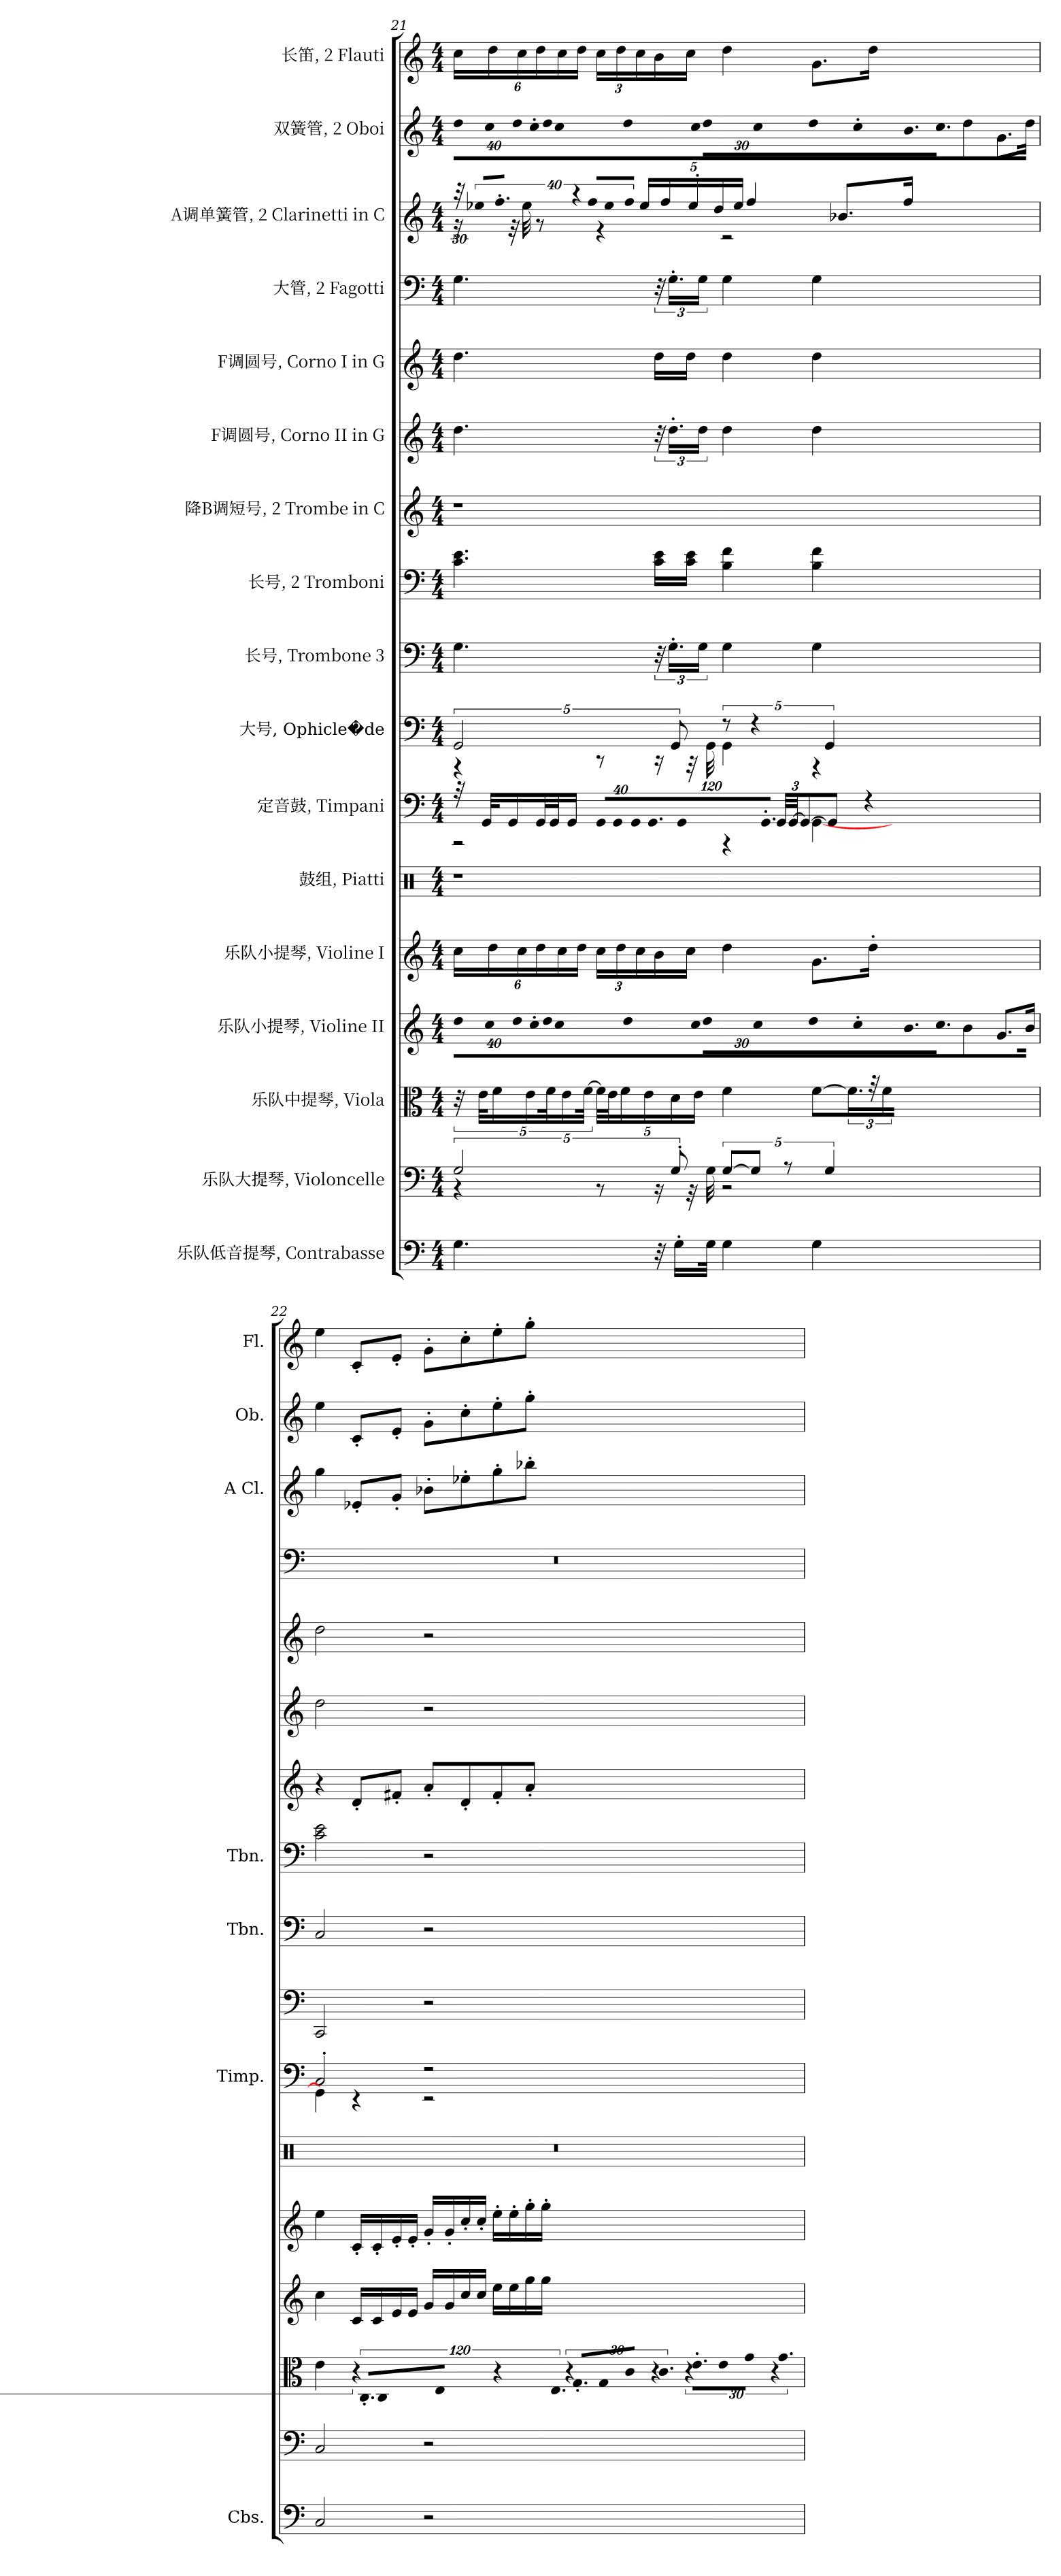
**kern	**kern	**kern	**kern	**kern	**kern	**kern	**kern	**kern	**kern	**kern	**kern	**kern	**kern	**kern	**kern	**kern
*part17	*part16	*part15	*part14	*part13	*part12	*part11	*part10	*part9	*part8	*part7	*part6	*part5	*part4	*part3	*part2	*part1
*staff17	*staff16	*staff15	*staff14	*staff13	*staff12	*staff11	*staff10	*staff9	*staff8	*staff7	*staff6	*staff5	*staff4	*staff3	*staff2	*staff1
*I"乐队低音提琴, Contrabasse	*I"乐队大提琴, Violoncelle	*I"乐队中提琴, Viola	*I"乐队小提琴, Violine II	*I"乐队小提琴, Violine I	*I"鼓组, Piatti	*I"定音鼓, Timpani	*I"大号, Ophicle�de	*I"长号, Trombone 3	*I"长号, 2 Tromboni	*I"降B调短号, 2 Trombe in C	*I"F调圆号, Corno II in G	*I"F调圆号, Corno I in G	*I"大管, 2 Fagotti	*I"A调单簧管, 2 Clarinetti in C	*I"双簧管, 2 Oboi	*I"长笛, 2 Flauti
*I'Cbs.	*	*	*	*	*	*I'Timp.	*	*I'Tbn.	*I'Tbn.	*	*	*	*	*I'A Cl.	*I'Ob.	*I'Fl.
!!LO:PB:g=z
*clefF4	*clefF4	*clefC3	*clefG2	*clefG2	*clefX	*clefF4	*clefF4	*clefF4	*clefF4	*clefG2	*clefG2	*clefG2	*clefF4	*clefG2	*clefG2	*clefG2
*ITrd7c12	*	*	*	*	*	*	*	*	*	*ITrd1c2	*ITrd4c7	*ITrd4c7	*	*ITrd2c3	*	*
*k[]	*k[]	*k[]	*k[]	*k[]	*k[]	*k[]	*k[]	*k[]	*k[]	*k[b-e-]	*k[b-]	*k[b-]	*k[]	*k[f#c#g#]	*k[]	*k[]
*M4/4	*M4/4	*M4/4	*M4/4	*M4/4	*M4/4	*M4/4	*M4/4	*M4/4	*M4/4	*M4/4	*M4/4	*M4/4	*M4/4	*M4/4	*M4/4	*M4/4
*MM162	*MM162	*MM162	*MM162	*MM162	*MM162	*MM162	*MM162	*MM162	*MM162	*MM162	*MM162	*MM162	*MM162	*MM162	*MM162	*MM162
=21	=21	=21	=21	=21	=21	=21	=21	=21	=21	=21	=21	=21	=21	=21	=21	=21
*	*^	*	*	*	*	*	*	*	*	*	*	*	*	*	*	*
*	*	*	*	*Xbrackettup	*	*	*	*	*	*	*	*	*	*	*	*	*
!	!	!	!	!LO:N:vis=32	!	!	!	!	!	!	!	!	!	!	!	!	!
*	*	*	*	*	*Xbrackettup	*	*	*	*	*	*	*	*	*	*	*	*
*	*	*	*	*	*	*	*^	*^	*	*	*	*	*	*	*	*	*
!	!	!	!	!	!	!	!	!	!	!	!	!	!	!	!	!	!LO:N:vis=64	!	!
*	*	*	*	*	*	*	*	*	*	*	*	*	*	*	*	*	*^	*	*
*	*	*	*	*	*	*	*	*	*	*	*	*	*	*	*	*	*	*	*Xbrackettup	*
!	!	!	!	!	!	!	!	!	!	!	!	!	!	!	!	!	!	!	!LO:N:vis=32	!
*	*	*	*	*	*	*	*	*	*	*	*	*	*	*	*	*	*	*	*	*Xbrackettup
4.GG\	5%2G/	4r	40r	640%23dd\LLL	24cc\LL	1r	32r	2r	5%2GG/	4r	4.G\	4.c\ 4.e\	1r	4.g\	4.g\	4.G\	960%17r	16r	640%23dd\LLL	24cc\LL
!	!	!	!	!	!	!	!	!	!	!	!	!	!	!	!	!	!LO:N:vis=32	!	!	!
.	.	.	.	.	.	.	.	.	.	.	.	.	.	.	.	.	640%23ccn/LLL	.	.	.
.	.	.	40e\KLL	.	.	.	.	.	.	.	.	.	.	.	.	.	.	.	.	.
.	.	.	.	.	.	.	32GG/KLL	.	.	.	.	.	.	.	.	.	.	.	.	.
!	!	!	!	!LO:N:vis=32	!	!	!	!	!	!	!	!	!	!	!	!	!	!	!LO:N:vis=32	!
.	.	.	.	640%23cc\	.	.	.	.	.	.	.	.	.	.	.	.	.	.	640%23cc\	.
.	.	.	.	.	24dd\	.	.	.	.	.	.	.	.	.	.	.	.	.	.	24dd\
.	.	.	20f\	.	.	.	.	.	.	.	.	.	.	.	.	.	.	.	.	.
!	!	!	!	!	!	!	!	!	!	!	!	!	!	!	!	!	!LO:N:vis=32.	!	!	!
.	.	.	.	.	.	.	.	.	.	.	.	.	.	.	.	.	1920%103dd'/JJJ	.	.	.
.	.	.	.	.	.	.	16GG/	.	.	.	.	.	.	.	.	.	.	32r	.	.
!	!	!	!	!LO:N:vis=32	!	!	!	!	!	!	!	!	!	!	!	!	!	!	!LO:N:vis=32	!
.	.	.	.	640%23dd\	.	.	.	.	.	.	.	.	.	.	.	.	.	.	640%23dd\	.
.	.	.	.	.	24cc\	.	.	.	.	.	.	.	.	.	.	.	.	.	.	24cc\
.	.	.	.	.	.	.	.	.	.	.	.	.	.	.	.	.	.	32cc\	.	.
.	.	.	20e\	.	.	.	.	.	.	.	.	.	.	.	.	.	.	.	.	.
!	!	!	!	!	!	!	!	!	!	!	!	!	!	!	!	!	!LO:N:vis=32	!	!	!
.	.	.	.	.	.	.	.	.	.	.	.	.	.	.	.	.	640%23r	.	.	.
!	!	!	!	!LO:N:vis=32	!	!	!	!	!	!	!	!	!	!	!	!	!	!	!LO:N:vis=32	!
.	.	.	.	640%23cc'\	.	.	.	.	.	.	.	.	.	.	.	.	.	.	640%23cc'\	.
.	.	.	.	.	24dd\	.	32GG/L	.	.	.	.	.	.	.	.	.	.	8r	.	24dd\
!	!	!	!	!	!	!	!	!	!	!	!	!	!	!	!	!	!LO:N:vis=32	!	!	!
.	.	.	.	.	.	.	.	.	.	.	.	.	.	.	.	.	640%23dd/LLL	.	.	.
!	!	!	!	!LO:N:vis=256%9	!	!	!	!	!	!	!	!	!	!	!	!	!	!	!LO:N:vis=256%9	!
.	.	.	.	960%17dd\K	.	.	.	.	.	.	.	.	.	.	.	.	.	.	960%17dd\K	.
.	.	.	40f\K	.	.	.	.	.	.	.	.	.	.	.	.	.	.	.	.	.
.	.	.	.	.	.	.	32GG/J	.	.	.	.	.	.	.	.	.	.	.	.	.
!	!	!	!	!LO:N:vis=32	!	!	!	!	!	!	!	!	!	!	!	!	!	!	!LO:N:vis=32	!
.	.	.	.	640%23cc\	.	.	.	.	.	.	.	.	.	.	.	.	.	.	640%23cc\	.
.	.	.	.	.	24cc\	.	.	.	.	.	.	.	.	.	.	.	.	.	.	24cc\
.	.	.	20e\	.	.	.	.	.	.	.	.	.	.	.	.	.	.	.	.	.
!	!	!	!	!	!	!	!	!	!	!	!	!	!	!	!	!	!LO:N:vis=32	!	!	!
.	.	.	.	.	.	.	.	.	.	.	.	.	.	.	.	.	640%23cc/	.	.	.
.	.	.	.	.	.	.	16GG/JJ	.	.	.	.	.	.	.	.	.	.	.	.	.
!	!	!	!	!LO:N:vis=32	!	!	!	!	!	!	!	!	!	!	!	!	!	!	!LO:N:vis=32	!
.	.	.	.	640%23dd\	.	.	.	.	.	.	.	.	.	.	.	.	.	.	640%23dd\	.
.	.	.	.	.	24dd\JJ	.	.	.	.	.	.	.	.	.	.	.	.	.	.	24dd\JJ
!	!	!	!	!	!	!	!	!	!	!	!	!	!	!	!	!	!LO:N:vis=32	!	!	!
.	.	.	.	.	.	.	.	.	.	.	.	.	.	.	.	.	640%23dd/JJJ	.	.	.
.	.	.	[40f\JJk	.	.	.	.	.	.	.	.	.	.	.	.	.	.	.	.	.
!	!	!	!	!LO:N:vis=256%9	!	!	!	!	!	!	!	!	!	!	!	!	!	!	!LO:N:vis=256%9	!
.	.	.	.	960%17cc\JJJk	.	.	.	.	.	.	.	.	.	.	.	.	.	.	960%17cc\JJJk	.
*	*	*	*Xbrackettup	*	*	*	*Xbrackettup	*	*	*	*	*	*	*	*	*	*	*	*	*
*	*	*	*	*	*	*	*	*	*	*	*	*	*	*	*	*	*	*	*	*MM171
!	!	!	!	!	!	!	!LO:N:vis=32	!	!	!	!	!	!	!	!	!	!	!	!	!
.	.	8r	40f\LLL]	.	24cc\LL	.	640%23GG/LLL	.	.	8r	.	.	.	.	.	.	.	4r	.	24cc\LL
!	!	!	!	!LO:N:vis=32	!	!	!	!	!	!	!	!	!	!	!	!	!	!	!	!
*	*	*	*	*	*	*	*	*	*	*	*	*	*	*	*	*	*Xbrackettup	*	*	*
!	!	!	!	!	!	!	!	!	!	!	!	!	!	!	!	!	!	!	!LO:N:vis=32	!
.	.	.	.	640%23dd\LLL	.	.	.	.	.	.	.	.	.	.	.	.	20cc/LL	.	640%23dd\LLL	.
.	.	.	40e\J	.	.	.	.	.	.	.	.	.	.	.	.	.	.	.	.	.
!	!	!	!	!	!	!	!LO:N:vis=32	!	!	!	!	!	!	!	!	!	!	!	!	!
.	.	.	.	.	.	.	640%23GG/	.	.	.	.	.	.	.	.	.	.	.	.	.
!	!	!	!	!LO:N:vis=32	!	!	!	!	!	!	!	!	!	!	!	!	!	!	!LO:N:vis=32	!
.	.	.	.	640%23cc\	.	.	.	.	.	.	.	.	.	.	.	.	.	.	640%23cc\	.
.	.	.	.	.	24dd\	.	.	.	.	.	.	.	.	.	.	.	.	.	.	24dd\
.	.	.	20f\	.	.	.	.	.	.	.	.	.	.	.	.	.	.	.	.	.
.	.	.	.	.	.	.	.	.	.	.	.	.	.	.	.	.	20dd/	.	.	.
!	!	!	!	!	!	!	!LO:N:vis=32	!	!	!	!	!	!	!	!	!	!	!	!	!
.	.	.	.	.	.	.	640%23GG/	.	.	.	.	.	.	.	.	.	.	.	.	.
!	!	!	!	!LO:N:vis=32	!	!	!	!	!	!	!	!	!	!	!	!	!	!	!LO:N:vis=32	!
.	.	.	.	640%23dd\	.	.	.	.	.	.	.	.	.	.	.	.	.	.	640%23dd\	.
.	.	.	.	.	24cc\	.	.	.	.	.	.	.	.	.	.	.	.	.	.	24cc\
.	.	.	20e\	.	.	.	.	.	.	.	.	.	.	.	.	.	.	.	.	.
.	.	.	.	.	.	.	.	.	.	.	.	.	.	.	.	.	20cc'/	.	.	.
!	!	!	!	!	!	!	!LO:N:vis=32.	!	!	!	!	!	!	!	!	!	!	!	!	!
.	.	.	.	.	.	.	1920%103GG/	.	.	.	.	.	.	.	.	.	.	.	.	.
!	!	!	!	!LO:N:vis=32	!	!	!	!	!	!	!	!	!	!	!	!	!	!	!LO:N:vis=32	!
.	.	.	.	640%23cc'\	.	.	.	.	.	.	.	.	.	.	.	.	.	.	640%23cc'\	.
32r	.	16r	.	.	16b\	.	.	.	.	16r	48r	16c\ 16e\LL	.	48r	16g\LL	48r	.	.	.	16b\
!	!	!	!	!LO:N:vis=32.	!	!	!	!	!	!	!	!	!	!	!	!	!	!	!LO:N:vis=32.	!
.	.	.	.	1920%103b\	.	.	.	.	.	.	.	.	.	.	.	.	.	.	1920%103b\	.
.	.	.	.	.	.	.	.	.	.	.	24.G'\LL	.	.	24.g'\LL	.	24.G'\LL	.	.	.	.
.	10G'/	.	20d\	.	.	.	.	.	10GG/	.	.	.	.	.	.	.	.	.	.	.
.	.	.	.	.	.	.	.	.	.	.	.	.	.	.	.	.	20b/	.	.	.
16GG'\LL	.	.	.	.	.	.	.	.	.	.	.	.	.	.	.	.	.	.	.	.
!	!	!	!	!	!	!	!LO:N:vis=32	!	!	!	!	!	!	!	!	!	!	!	!	!
.	.	.	.	.	.	.	640%23GG/	.	.	.	.	.	.	.	.	.	.	.	.	.
.	.	32r	.	.	16cc\JJ	.	.	.	.	32r	.	16c\ 16e\JJ	.	.	16g\JJ	.	.	.	.	16cc\JJ
!	!	!	!	!	!	!	!LO:N:vis=32.	!	!	!	!	!	!	!	!	!	!	!	!	!
.	.	.	.	.	.	.	1920%103GG'/JJJ	.	.	.	.	.	.	.	.	.	.	.	.	.
!	!	!	!	!LO:N:vis=32.	!	!	!	!	!	!	!	!	!	!	!	!	!	!	!LO:N:vis=32.	!
.	.	.	.	1920%103cc\JJJ	.	.	.	.	.	.	.	.	.	.	.	.	.	.	1920%103cc\JJJ	.
.	.	.	20e\JJ	.	.	.	.	.	.	.	.	.	.	.	.	.	.	.	.	.
.	.	.	.	.	.	.	.	.	.	.	.	.	.	.	.	.	20cc/JJ	.	.	.
.	.	.	.	.	.	.	.	.	.	.	24G\JJ	.	.	24g\JJ	.	24G\JJ	.	.	.	.
32GG\JJk	.	32G\	.	.	.	.	.	.	.	32GG\	.	.	.	.	.	.	.	.	.	.
*	*	*	*	*	*	*	*	*	*	*	*	*	*	*	*	*	*	*	*	*MM164
4GG\	[10G/L	2r	4f\	.	4dd\	.	.	4r	10r	4GG\	4G\	4B\ 4f\	.	4g\	4g\	4G\	.	2r	.	4dd\
.	.	.	.	.	.	.	48GG/LLL	.	.	.	.	.	.	.	.	.	4dd/	.	.	.
.	.	.	.	4b\	.	.	.	.	.	.	.	.	.	.	.	.	.	.	4dd\	.
.	.	.	.	.	.	.	[48GG/JJ	.	.	.	.	.	.	.	.	.	.	.	.	.
.	.	.	.	.	.	.	12GG/_	.	.	.	.	.	.	.	.	.	.	.	.	.
.	10G/J]	.	.	.	.	.	.	.	5r	.	.	.	.	.	.	.	.	.	.	.
.	.	.	.	.	.	.	8GG/J]	.	.	.	.	.	.	.	.	.	.	.	.	.
.	10r	.	.	.	.	.	.	.	.	.	.	.	.	.	.	.	.	.	.	.
*	*	*	*	*	*	*	*	*	*	*	*	*	*	*	*	*	*	*	*	*MM171
4GG\	.	.	[8f\L	.	8.g\L	.	.	[4GG\	.	4r	4G\	4B\ 4f\	.	4g\	4g\	4G\	.	.	.	8.g\L
.	.	.	.	.	.	.	4r	.	.	.	.	.	.	.	.	.	8.gn/L	.	.	.
.	.	.	.	8.g/L	.	.	.	.	.	.	.	.	.	.	.	.	.	.	8.g\L	.
.	5G/	.	.	.	.	.	.	.	5GG/	.	.	.	.	.	.	.	.	.	.	.
*	*	*	*brackettup	*	*	*	*	*	*	*	*	*	*	*	*	*	*	*	*	*
.	.	.	24.f\Jk]	.	.	.	.	.	.	.	.	.	.	.	.	.	.	.	.	.
.	.	.	48r	.	16dd'\Jk	.	.	.	.	.	.	.	.	.	.	.	.	.	.	16dd\Jk
.	.	.	.	.	.	.	.	.	.	.	.	.	.	.	.	.	16dd/Jk	.	.	.
.	.	.	.	16b/Jk	.	.	.	.	.	.	.	.	.	.	.	.	.	.	16dd\Jk	.
.	.	.	24f\	.	.	.	.	.	.	.	.	.	.	.	.	.	.	.	.	.
480ryy	480ryy	480ryy	480ryy	.	480ryy	480ryy	.	960ryy	480ryy	480ryy	480ryy	480ryy	480ryy	480ryy	480ryy	480ryy	.	960ryy	.	480ryy
.	.	.	.	.	.	.	960ryy	960ryy	.	.	.	.	.	.	.	.	960ryy	960ryy	.	.
*	*v	*v	*	*	*	*	*	*	*v	*v	*	*	*	*	*	*	*v	*v	*	*
!!LO:PB:g=z
=22	=22	=22	=22	=22	=22	=22	=22	=22	=22	=22	=22	=22	=22	=22	=22	=22	=22
*	*	*	*	*	*	*	*	*	*	*	*	*	*	*	*	*	*MM158
2CC/	2C/	4e\	4cc\	4ee\	1r	2C'/	4GG\]	2CC/	2C/	2c\ 2e\	4r	2g\	2g\	1r	4ee\	4ee\	4ee\
*	*	*	*	*	*	*	*	*	*	*	*	*	*	*	*	*	*MM164
!	!	!LO:N:vis=64	!	!	!	!	!	!	!	!	!	!	!	!	!	!	!
.	.	960%17r	16c/LL	16c'/LL	.	.	4r	.	.	.	8c'/L	.	.	.	8cn'/L	8c'/L	8c'/L
!	!	!LO:N:vis=32.	!	!	!	!	!	!	!	!	!	!	!	!	!	!	!
.	.	1920%103C'/KLL	.	.	.	.	.	.	.	.	.	.	.	.	.	.	.
.	.	.	16c/	16c'/	.	.	.	.	.	.	.	.	.	.	.	.	.
!	!	!LO:N:vis=16	!	!	!	!	!	!	!	!	!	!	!	!	!	!	!
.	.	1920%137C/	.	.	.	.	.	.	.	.	.	.	.	.	.	.	.
.	.	.	16e/	16e'/	.	.	.	.	.	.	8en'/J	.	.	.	8e'/J	8e'/J	8e'/J
!	!	!LO:N:vis=32	!	!	!	!	!	!	!	!	!	!	!	!	!	!	!
.	.	640%23E/JJk	.	.	.	.	.	.	.	.	.	.	.	.	.	.	.
!	!	!LO:N:vis=64	!	!	!	!	!	!	!	!	!	!	!	!	!	!	!
.	.	960%17r	.	.	.	.	.	.	.	.	.	.	.	.	.	.	.
.	.	.	16e/JJ	16e'/JJ	.	.	.	.	.	.	.	.	.	.	.	.	.
!	!	!LO:N:vis=32.	!	!	!	!	!	!	!	!	!	!	!	!	!	!	!
.	.	1920%103E/	.	.	.	.	.	.	.	.	.	.	.	.	.	.	.
*	*	*	*	*	*	*	*	*	*	*	*	*	*	*	*	*	*MM160
!	!	!LO:N:vis=64	!	!	!	!	!	!	!	!	!	!	!	!	!	!	!
2r	2r	960%17r	16g/LL	16g'/LL	.	2r	2r	2r	2r	2r	8g'/L	2r	2r	.	8gn'\L	8g'\L	8g'\L
!	!	!LO:N:vis=32.	!	!	!	!	!	!	!	!	!	!	!	!	!	!	!
.	.	1920%103G'/KLL	.	.	.	.	.	.	.	.	.	.	.	.	.	.	.
.	.	.	16g/	16g'/	.	.	.	.	.	.	.	.	.	.	.	.	.
!	!	!LO:N:vis=16	!	!	!	!	!	!	!	!	!	!	!	!	!	!	!
.	.	1920%137G/	.	.	.	.	.	.	.	.	.	.	.	.	.	.	.
.	.	.	16cc/	16cc'/	.	.	.	.	.	.	8c'/	.	.	.	8ccn'\	8cc'\	8cc'\
!	!	!LO:N:vis=32	!	!	!	!	!	!	!	!	!	!	!	!	!	!	!
.	.	640%23c/JJk	.	.	.	.	.	.	.	.	.	.	.	.	.	.	.
!	!	!LO:N:vis=64	!	!	!	!	!	!	!	!	!	!	!	!	!	!	!
.	.	960%17r	.	.	.	.	.	.	.	.	.	.	.	.	.	.	.
.	.	.	16cc/JJ	16cc'/JJ	.	.	.	.	.	.	.	.	.	.	.	.	.
!	!	!LO:N:vis=32.	!	!	!	!	!	!	!	!	!	!	!	!	!	!	!
.	.	1920%103c\	.	.	.	.	.	.	.	.	.	.	.	.	.	.	.
*	*	*	*	*	*	*	*	*	*	*	*	*	*	*	*	*	*MM167
!	!	!LO:N:vis=64	!	!	!	!	!	!	!	!	!	!	!	!	!	!	!
.	.	960%17r	16ee\LL	16ee'\LL	.	.	.	.	.	.	8e'/	.	.	.	8ee'\	8ee'\	8ee'\
!	!	!LO:N:vis=32.	!	!	!	!	!	!	!	!	!	!	!	!	!	!	!
.	.	1920%103e'\KLL	.	.	.	.	.	.	.	.	.	.	.	.	.	.	.
.	.	.	16ee\	16ee'\	.	.	.	.	.	.	.	.	.	.	.	.	.
!	!	!LO:N:vis=16	!	!	!	!	!	!	!	!	!	!	!	!	!	!	!
.	.	1920%137e\	.	.	.	.	.	.	.	.	.	.	.	.	.	.	.
*	*	*	*	*	*	*	*	*	*	*	*	*	*	*	*	*	*MM142
.	.	.	16gg\	16gg'\	.	.	.	.	.	.	8g'/J	.	.	.	8ggn'\J	8gg'\J	8gg'\J
!	!	!LO:N:vis=32	!	!	!	!	!	!	!	!	!	!	!	!	!	!	!
.	.	640%23g\JJk	.	.	.	.	.	.	.	.	.	.	.	.	.	.	.
!	!	!LO:N:vis=64	!	!	!	!	!	!	!	!	!	!	!	!	!	!	!
.	.	960%17r	.	.	.	.	.	.	.	.	.	.	.	.	.	.	.
.	.	.	16gg\JJ	16gg'\JJ	.	.	.	.	.	.	.	.	.	.	.	.	.
!	!	!LO:N:vis=32.	!	!	!	!	!	!	!	!	!	!	!	!	!	!	!
.	.	1920%103g\	.	.	.	.	.	.	.	.	.	.	.	.	.	.	.
*	*	*	*	*	*	*v	*v	*	*	*	*	*	*	*	*	*	*
=	=	=	=	=	=	=	=	=	=	=	=	=	=	=	=	=
*-	*-	*-	*-	*-	*-	*-	*-	*-	*-	*-	*-	*-	*-	*-	*-	*-
